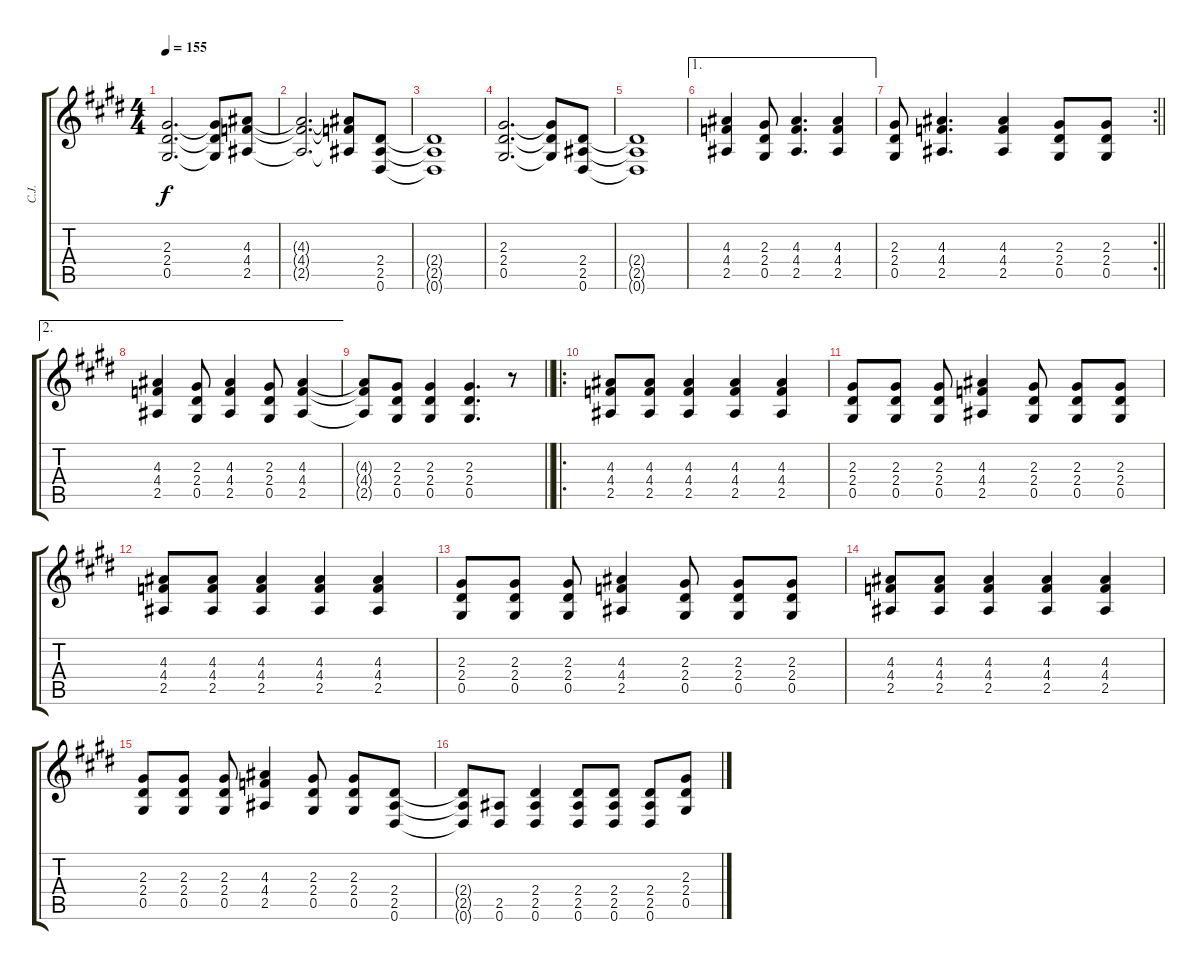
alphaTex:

\track ("C.J." "C.J.") {instrument overdrivenguitar}
\staff {score tabs}
\tuning (Eb4 Bb3 Gb3 Db3 Ab2 Eb2) {hide}
\ts (4 4)
\tempo 155
\clef g2
\ks e
(2.3{t} 2.4{t} 0.5{t}).2{d dy f} (2.3{t} 2.4{t} 0.5{t}).8 (4.3 4.4 2.5).8 |
(4.3{t} 4.4{t} 2.5{t}).2{d} (4.3{t} 4.4{t} 2.5{t}).8 (2.4 2.5 0.6).8 |
(2.4{t} 2.5{t} 0.6{t}).1 |
(2.3 2.4 0.5).2{d} (2.3{t} 2.4{t} 0.5{t}).8 (2.4 2.5 0.6).8 |
(2.4{t} 2.5{t} 0.6{t}).1 |
\ae 1
(4.3 4.4 2.5).4 (2.3 2.4 0.5).8 (4.3 4.4 2.5).4{d} (4.3 4.4 2.5).4 |
\rc 2
\barLineRight lightlight
(2.3 2.4 0.5).8 (4.3 4.4 2.5).4{d} (4.3 4.4 2.5).4 (2.3 2.4 0.5).8 (2.3 2.4 0.5).8 |
\ae 2
(4.3 4.4 2.5).4 (2.3 2.4 0.5).8 (4.3 4.4 2.5).4 (2.3 2.4 0.5).8 (4.3 4.4 2.5).4 |
\barLineRight lightlight
(4.3{t} 4.4{t} 2.5{t}).8 (2.3 2.4 0.5).8 (2.3 2.4 0.5).4 (2.3 2.4 0.5).4{d} r.8 |
\ro
(4.3 4.4 2.5).8 (4.3 4.4 2.5).8 (4.3 4.4 2.5).4 (4.3 4.4 2.5).4 (4.3 4.4 2.5).4 |
(2.3 2.4 0.5).8 (2.3 2.4 0.5).8 (2.3 2.4 0.5).8 (4.3 4.4 2.5).4 (2.3 2.4 0.5).8 (2.3 2.4 0.5).8 (2.3 2.4 0.5).8 |
(4.3 4.4 2.5).8 (4.3 4.4 2.5).8 (4.3 4.4 2.5).4 (4.3 4.4 2.5).4 (4.3 4.4 2.5).4 |
(2.3 2.4 0.5).8 (2.3 2.4 0.5).8 (2.3 2.4 0.5).8 (4.3 4.4 2.5).4 (2.3 2.4 0.5).8 (2.3 2.4 0.5).8 (2.3 2.4 0.5).8 |
(4.3 4.4 2.5).8 (4.3 4.4 2.5).8 (4.3 4.4 2.5).4 (4.3 4.4 2.5).4 (4.3 4.4 2.5).4 |
(2.3 2.4 0.5).8 (2.3 2.4 0.5).8 (2.3 2.4 0.5).8 (4.3 4.4 2.5).4 (2.3 2.4 0.5).8 (2.3 2.4 0.5).8 (2.4 2.5 0.6).8 |
(2.4{t} 2.5{t} 0.6{t}).8 (2.5 0.6).8 (2.4 2.5 0.6).4 (2.4 2.5 0.6).8 (2.4 2.5 0.6).8 (2.4 2.5 0.6).8 (2.3 2.4 0.5).8
